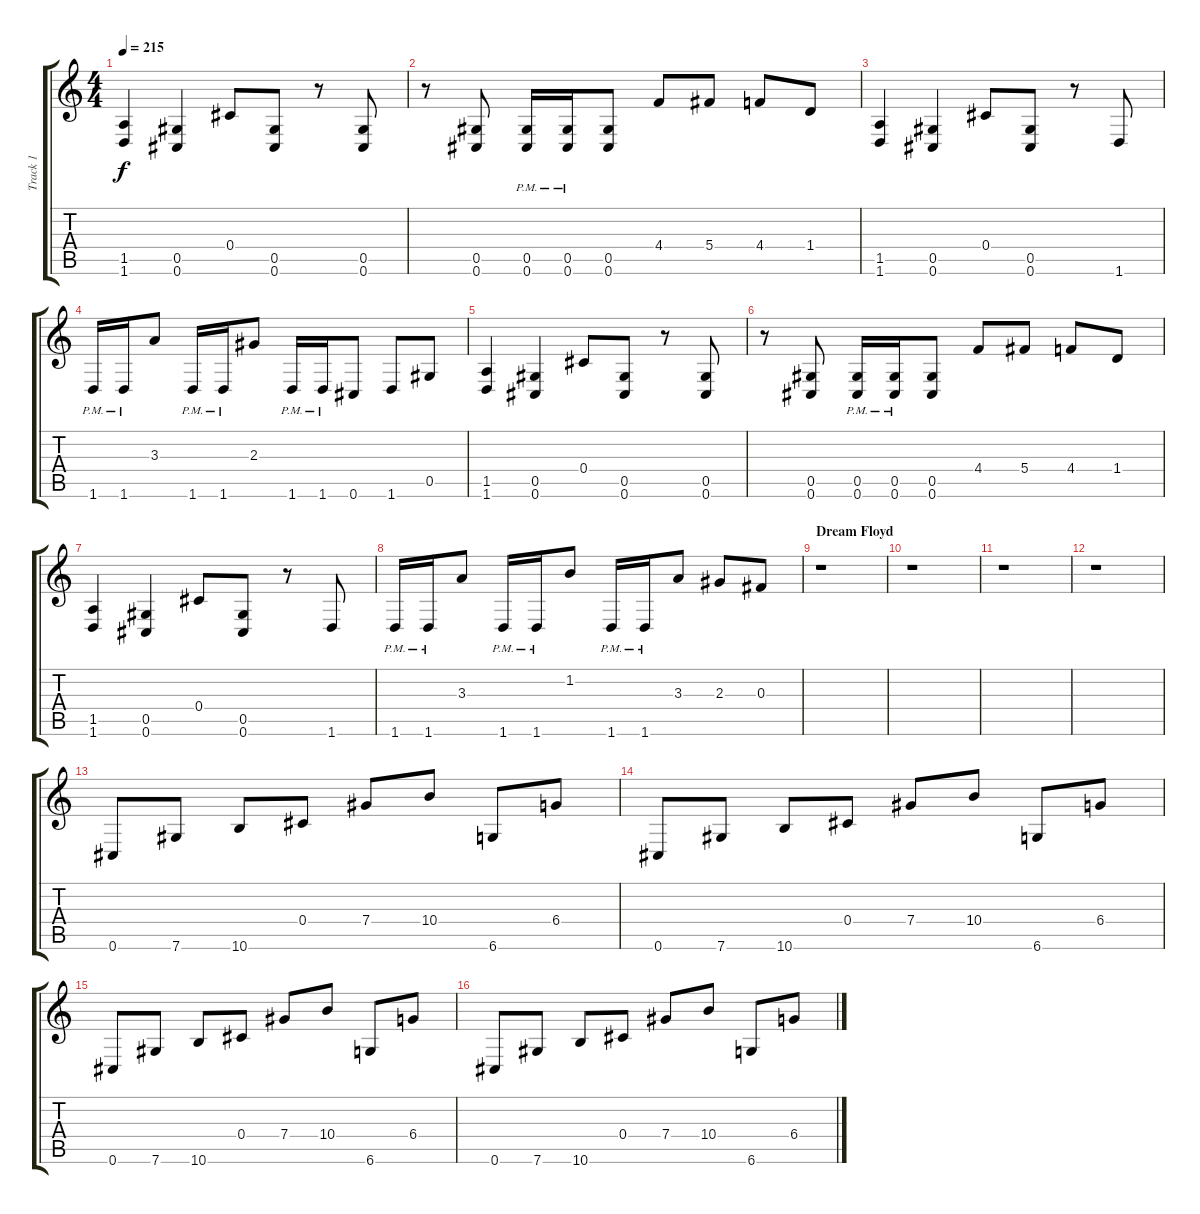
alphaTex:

\track ("Track 1" "Track 1") {instrument distortionguitar}
\staff {score tabs}
\tuning (Eb4 Bb3 Gb3 Db3 Ab2 Db2) {hide}
\ts (4 4)
\tempo 215
\clef g2
\ks c
(1.5 1.6).4{dy f} (0.5 0.6).4 0.4.8 (0.5 0.6).8 r.8 (0.5 0.6).8 |
r.8 (0.5 0.6).8 (0.5{pm} 0.6{pm}).16 (0.5{pm} 0.6{pm}).16 (0.5 0.6).8 4.4.8 5.4.8 4.4.8 1.4.8 |
(1.5 1.6).4 (0.5 0.6).4 0.4.8 (0.5 0.6).8 r.8 1.6.8 |
1.6{pm}.16 1.6{pm}.16 3.3.8 1.6{pm}.16 1.6{pm}.16 2.3.8 1.6{pm}.16 1.6{pm}.16 0.6.8 1.6.8 0.5.8 |
(1.5 1.6).4 (0.5 0.6).4 0.4.8 (0.5 0.6).8 r.8 (0.5 0.6).8 |
r.8 (0.5 0.6).8 (0.5{pm} 0.6{pm}).16 (0.5{pm} 0.6{pm}).16 (0.5 0.6).8 4.4.8 5.4.8 4.4.8 1.4.8 |
(1.5 1.6).4 (0.5 0.6).4 0.4.8 (0.5 0.6).8 r.8 1.6.8 |
1.6{pm}.16 1.6{pm}.16 3.3.8 1.6{pm}.16 1.6{pm}.16 1.2.8 1.6{pm}.16 1.6{pm}.16 3.3.8 2.3.8 0.3.8 |
\section ("" "Dream Floyd")
r.1 |
r.1 |
r.1 |
r.1 |
0.6.8 7.6.8 10.6.8 0.4.8 7.4.8 10.4.8 6.6.8 6.4.8 |
0.6.8 7.6.8 10.6.8 0.4.8 7.4.8 10.4.8 6.6.8 6.4.8 |
0.6.8 7.6.8 10.6.8 0.4.8 7.4.8 10.4.8 6.6.8 6.4.8 |
0.6.8 7.6.8 10.6.8 0.4.8 7.4.8 10.4.8 6.6.8 6.4.8
